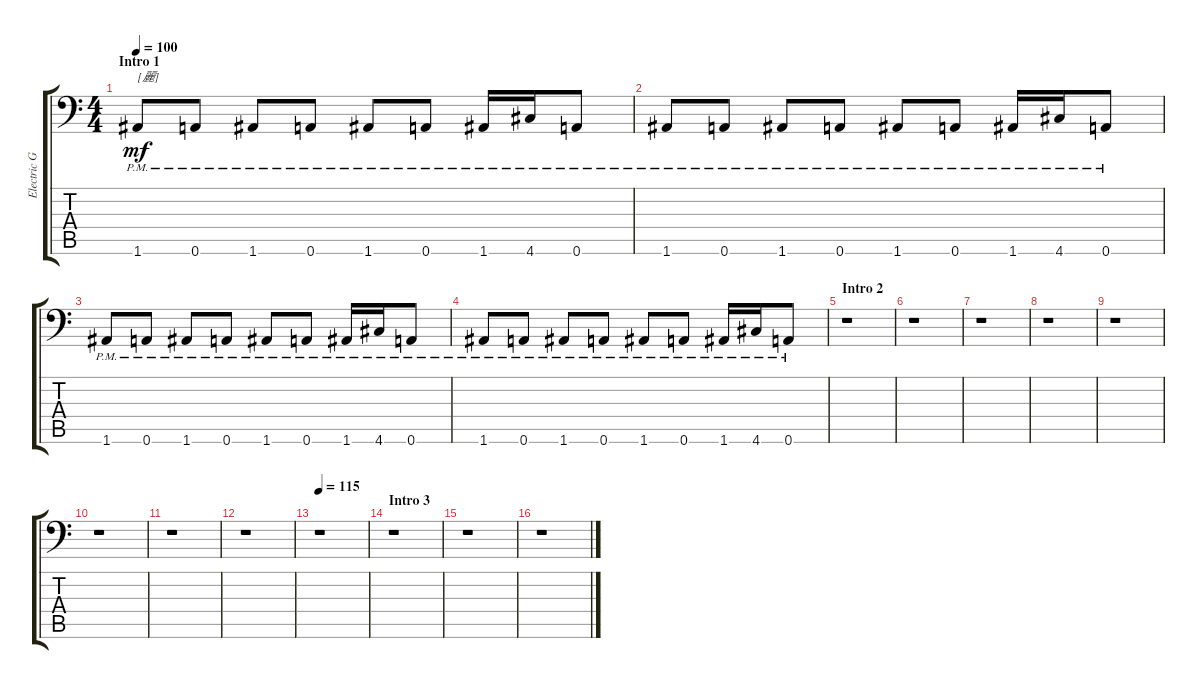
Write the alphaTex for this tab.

\track ("Electric Guitar I <麗 & 葵>" "Electric G") {instrument distortionguitar}
\staff {score tabs}
\tuning (B3 Gb3 D3 A2 E2 A1) {hide}
\ts (4 4)
\section ("" "Intro 1")
\tempo 100
\clef f4
\ks c
1.6{pm}.8{txt "[麗]" dy mf instrument distortionguitar} 0.6{pm}.8 1.6{pm}.8 0.6{pm}.8 1.6{pm}.8 0.6{pm}.8 1.6{pm}.16 4.6{pm}.16 0.6{pm}.8 |
1.6{pm}.8 0.6{pm}.8 1.6{pm}.8 0.6{pm}.8 1.6{pm}.8 0.6{pm}.8 1.6{pm}.16 4.6{pm}.16 0.6{pm}.8 |
1.6{pm}.8 0.6{pm}.8 1.6{pm}.8 0.6{pm}.8 1.6{pm}.8 0.6{pm}.8 1.6{pm}.16 4.6{pm}.16 0.6{pm}.8 |
1.6{pm}.8 0.6{pm}.8 1.6{pm}.8 0.6{pm}.8 1.6{pm}.8 0.6{pm}.8 1.6{pm}.16 4.6{pm}.16 0.6{pm}.8 |
\section ("" "Intro 2")
r.1 |
r.1 |
r.1 |
r.1 |
r.1 |
r.1 |
r.1 |
r.1 |
\tempo 115
r.1 |
\section ("" "Intro 3")
r.1 |
r.1 |
r.1
